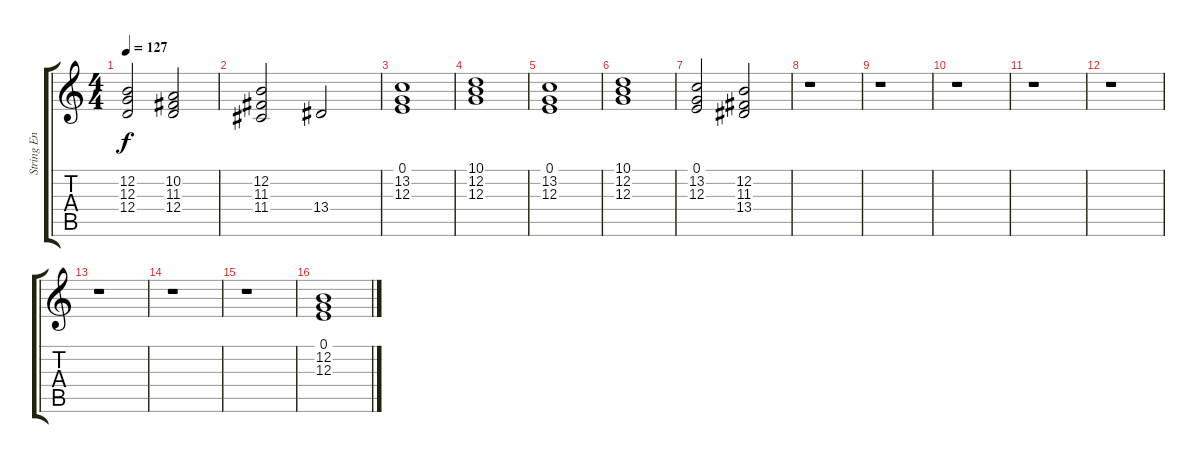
\track (" String Ensemble Right" " String En") {instrument stringensemble1}
\staff {score tabs}
\tuning (E4 B3 G3 D3 A2 E2) {hide}
\ts (4 4)
\tempo 127
\clef g2
\ks c
(12.2 12.3 12.4).2{dy f} (10.2 11.3 12.4).2 |
(12.2 11.3 11.4).2 13.4.2 |
(0.1 13.2 12.3).1 |
(10.1 12.2 12.3).1 |
(0.1 13.2 12.3).1 |
(10.1 12.2 12.3).1 |
(0.1 13.2 12.3).2 (12.2 11.3 13.4).2 |
r.1 |
r.1 |
r.1 |
r.1 |
r.1 |
r.1 |
r.1 |
r.1 |
(0.1 12.2 12.3).1
